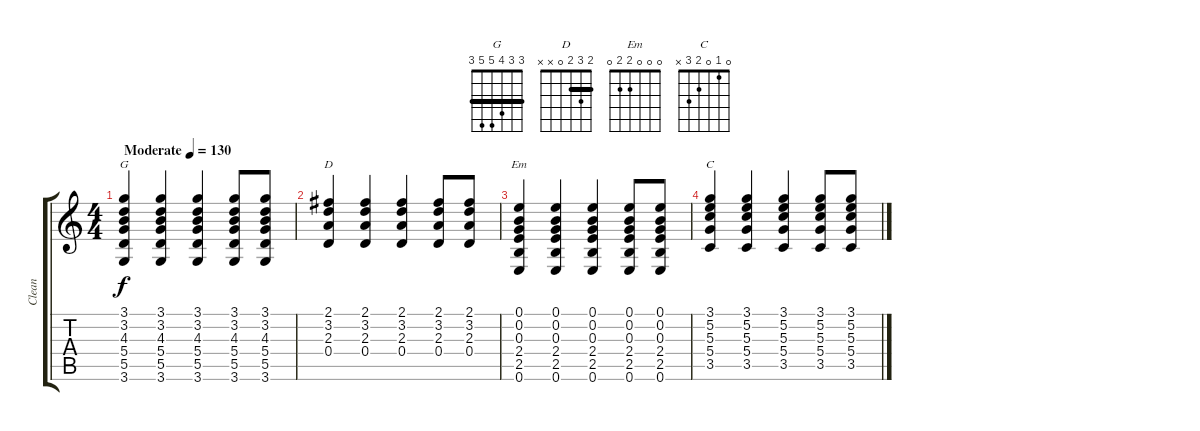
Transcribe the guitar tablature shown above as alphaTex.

\track ("Clean" "Clean") {instrument electricguitarclean}
\staff {score tabs}
\tuning (E4 B3 G3 D3 A2 E2) {hide}
\chord ("G" 3 3 4 5 5 3) {barre 3}
\chord ("D" 2 3 2 0 x x) {barre 2}
\chord ("Em" 0 0 0 2 2 0)
\chord ("C" 0 1 0 2 3 x)
\ts (4 4)
\tempo (130 "Moderate")
\clef g2
\ks c
(3.1 3.2 4.3 5.4 5.5 3.6).4{ch "G" dy f instrument electricguitarclean} (3.1 3.2 4.3 5.4 5.5 3.6).4 (3.1 3.2 4.3 5.4 5.5 3.6).4 (3.1 3.2 4.3 5.4 5.5 3.6).8 (3.1 3.2 4.3 5.4 5.5 3.6).8 |
(2.1 3.2 2.3 0.4).4{ch "D"} (2.1 3.2 2.3 0.4).4 (2.1 3.2 2.3 0.4).4 (2.1 3.2 2.3 0.4).8 (2.1 3.2 2.3 0.4).8 |
(0.1 0.2 0.3 2.4 2.5 0.6).4{ch "Em"} (0.1 0.2 0.3 2.4 2.5 0.6).4 (0.1 0.2 0.3 2.4 2.5 0.6).4 (0.1 0.2 0.3 2.4 2.5 0.6).8 (0.1 0.2 0.3 2.4 2.5 0.6).8 |
(3.1 5.2 5.3 5.4 3.5).4{ch "C"} (3.1 5.2 5.3 5.4 3.5).4 (3.1 5.2 5.3 5.4 3.5).4 (3.1 5.2 5.3 5.4 3.5).8 (3.1 5.2 5.3 5.4 3.5).8
